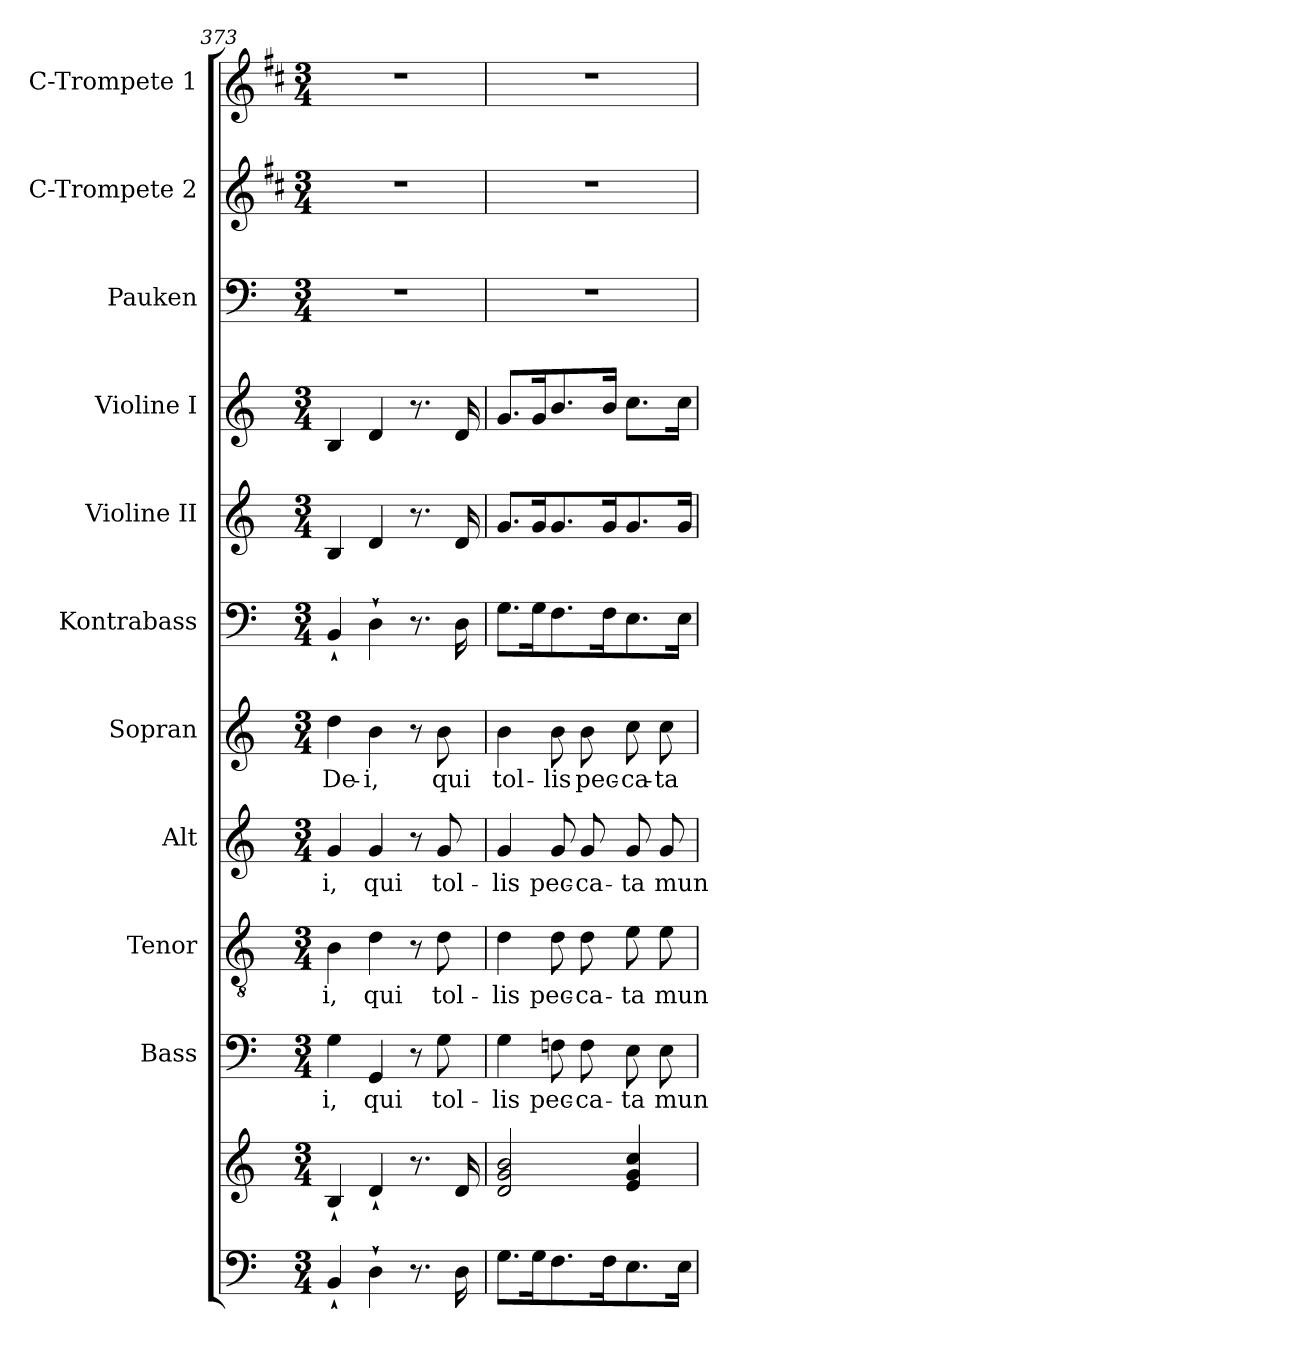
**kern	**kern	**kern	**text	**kern	**text	**kern	**text	**kern	**text	**kern	**kern	**kern	**kern	**kern	**kern
*part11	*part11	*part10	*part10	*part9	*part9	*part8	*part8	*part7	*part7	*part6	*part5	*part4	*part3	*part2	*part1
*staff12	*staff11	*staff10	*staff10	*staff9	*staff9	*staff8	*staff8	*staff7	*staff7	*staff6	*staff5	*staff4	*staff3	*staff2	*staff1
*	*	*I"Bass	*	*I"Tenor	*	*I"Alt	*	*I"Sopran	*	*I"Kontrabass	*I"Violine II	*I"Violine I	*I"Pauken	*I"C-Trompete 2	*I"C-Trompete 1
*	*	*I'B.	*	*I'T.	*	*I'A.	*	*I'S.	*	*I'Kb.	*I'Vl. II	*I'Vl. I	*I'Pk.	*I'C Trp. 2	*I'C Trp. 1
*clefF4	*clefG2	*clefF4	*	*clefGv2	*	*clefG2	*	*clefG2	*	*clefF4	*clefG2	*clefG2	*clefF4	*clefG2	*clefG2
*	*	*	*	*	*	*	*	*	*	*ITrd7c12	*	*	*	*ITrd1c2	*ITrd1c2
*k[]	*k[]	*k[]	*	*k[]	*	*k[]	*	*k[]	*	*k[]	*k[]	*k[]	*k[]	*k[]	*k[]
*C:	*C:	*C:	*	*C:	*	*C:	*	*C:	*	*C:	*C:	*C:	*C:	*C:	*C:
*M3/4	*M3/4	*M3/4	*	*M3/4	*	*M3/4	*	*M3/4	*	*M3/4	*M3/4	*M3/4	*M3/4	*M3/4	*M3/4
=373	=373	=373	=373	=373	=373	=373	=373	=373	=373	=373	=373	=373	=373	=373	=373
!	!	!	!LO:LY:b	!	!LO:LY:b	!	!LO:LY:b	!	!LO:LY:b	!	!	!	!	!	!
4BB`</	4B`</	4G\	-i,	4B\	-i,	4g/	-i,	4dd\	De-	4BBB`</	4B/	4B/	2.r	2.r	2.r
!	!	!	!LO:LY:b	!	!LO:LY:b	!	!LO:LY:b	!	!LO:LY:b	!	!	!	!	!	!
4D`>\	4d`</	4GG/	qui	4d\	qui	4g/	qui	4b\	-i,	4DD`>\	4d/	4d/	.	.	.
8.r	8.r	8r	.	8r	.	8r	.	8r	.	8.r	8.r	8.r	.	.	.
!	!	!	!LO:LY:b	!	!LO:LY:b	!	!LO:LY:b	!	!LO:LY:b	!	!	!	!	!	!
.	.	8G\	tol-	8d\	tol-	8g/	tol-	8b\	qui	.	.	.	.	.	.
16D\	16d/	.	.	.	.	.	.	.	.	16DD\	16d/	16d/	.	.	.
=374	=374	=374	=374	=374	=374	=374	=374	=374	=374	=374	=374	=374	=374	=374	=374
!	!	!	!LO:LY:b	!	!LO:LY:b	!	!LO:LY:b	!	!LO:LY:b	!	!	!	!	!	!
8.G\L	2d/ 2g/ 2b/	4G\	-lis	4d\	-lis	4g/	-lis	4b\	tol-	8.GG\L	8.g/L	8.g/L	2.r	2.r	2.r
16G\k	.	.	.	.	.	.	.	.	.	16GG\k	16g/k	16g/k	.	.	.
!	!	!	!LO:LY:b	!	!LO:LY:b	!	!LO:LY:b	!	!LO:LY:b	!	!	!	!	!	!
8.F\	.	8Fn\	pec-	8d\	pec-	8g/	pec-	8b\	-lis	8.FF\	8.g/	8.b/	.	.	.
!	!	!	!LO:LY:b	!	!LO:LY:b	!	!LO:LY:b	!	!LO:LY:b	!	!	!	!	!	!
.	.	8F\	-ca-	8d\	-ca-	8g/	-ca-	8b\	pec-	.	.	.	.	.	.
16F\k	.	.	.	.	.	.	.	.	.	16FF\k	16g/k	16b/Jk	.	.	.
!	!	!	!LO:LY:b	!	!LO:LY:b	!	!LO:LY:b	!	!LO:LY:b	!	!	!	!	!	!
8.E\	4e/ 4g/ 4cc/	8E\	-ta	8e\	-ta	8g/	-ta	8cc\	-ca-	8.EE\	8.g/	8.cc\L	.	.	.
!	!	!	!LO:LY:b	!	!LO:LY:b	!	!LO:LY:b	!	!LO:LY:b	!	!	!	!	!	!
.	.	8E\	mun-	8e\	mun-	8g/	mun-	8cc\	-ta	.	.	.	.	.	.
16E\Jk	.	.	.	.	.	.	.	.	.	16EE\Jk	16g/Jk	16cc\Jk	.	.	.
=	=	=	=	=	=	=	=	=	=	=	=	=	=	=	=
*-	*-	*-	*-	*-	*-	*-	*-	*-	*-	*-	*-	*-	*-	*-	*-
